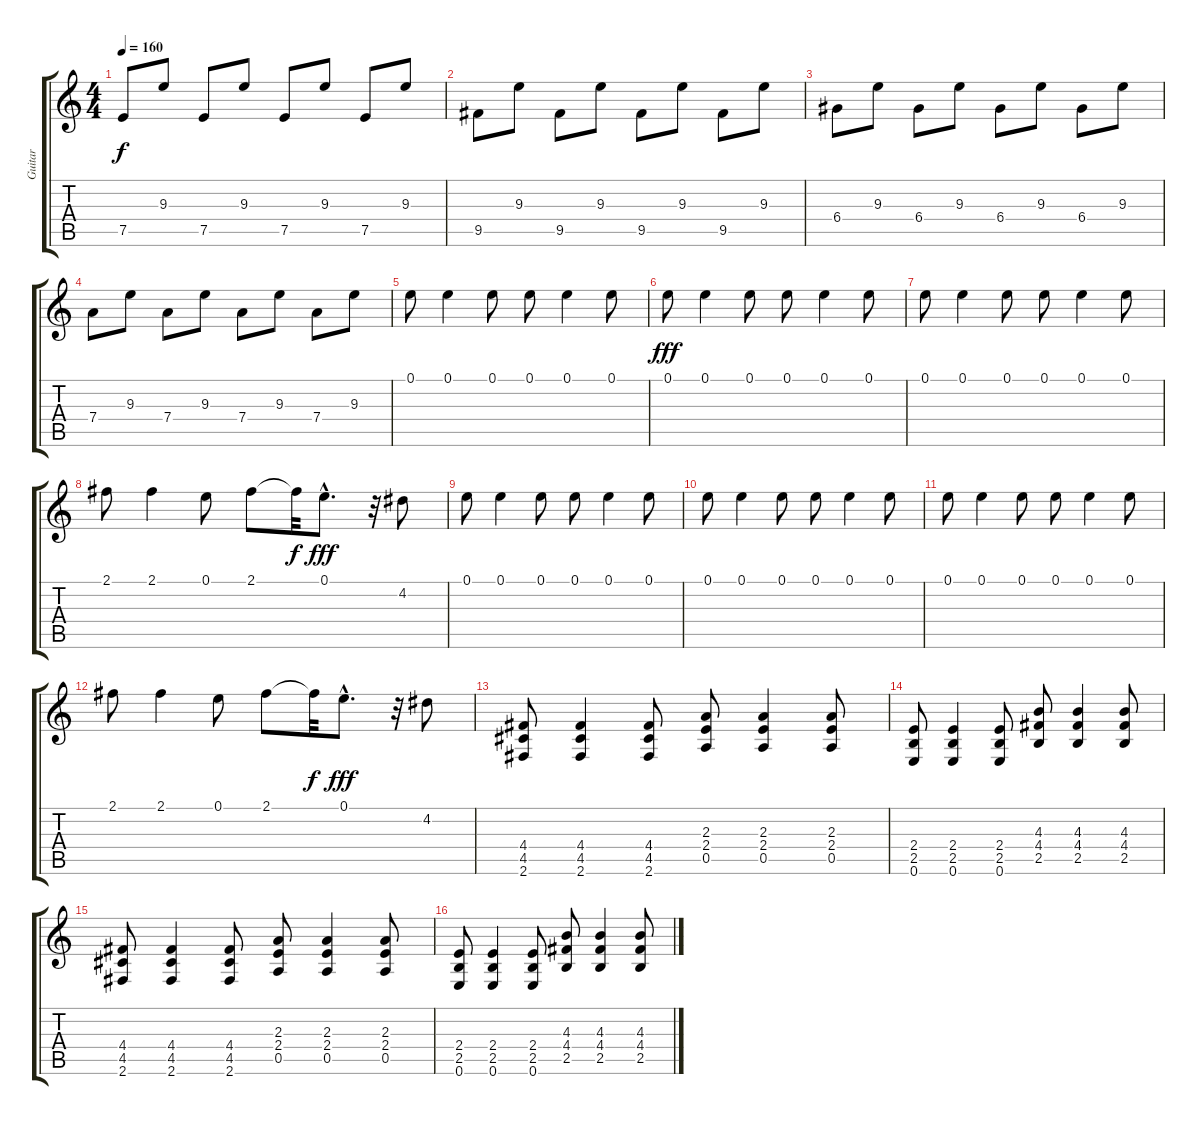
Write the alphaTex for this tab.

\track ("Guitar" "Guitar") {instrument distortionguitar}
\staff {score tabs}
\tuning (E4 B3 G3 D3 A2 E2) {hide}
\ts (4 4)
\tempo 160
\clef g2
\ks c
7.5.8{dy f} 9.3.8 7.5.8 9.3.8 7.5.8 9.3.8 7.5.8 9.3.8 |
9.5.8 9.3.8 9.5.8 9.3.8 9.5.8 9.3.8 9.5.8 9.3.8 |
6.4.8 9.3.8 6.4.8 9.3.8 6.4.8 9.3.8 6.4.8 9.3.8 |
7.4.8 9.3.8 7.4.8 9.3.8 7.4.8 9.3.8 7.4.8 9.3.8 |
0.1.8 0.1.4 0.1.8 0.1.8 0.1.4 0.1.8 |
0.1.8{dy fff} 0.1.4 0.1.8 0.1.8 0.1.4 0.1.8 |
0.1.8 0.1.4 0.1.8 0.1.8 0.1.4 0.1.8 |
2.1.8 2.1.4 0.1.8 2.1.8 2.1{t}.32{dy f} 0.1{hac}.8{d dy fff} r.32 4.2.8 |
0.1.8 0.1.4 0.1.8 0.1.8 0.1.4 0.1.8 |
0.1.8 0.1.4 0.1.8 0.1.8 0.1.4 0.1.8 |
0.1.8 0.1.4 0.1.8 0.1.8 0.1.4 0.1.8 |
2.1.8 2.1.4 0.1.8 2.1.8 2.1{t}.32{dy f} 0.1{hac}.8{d dy fff} r.32 4.2.8 |
(4.4 4.5 2.6).8 (4.4 4.5 2.6).4 (4.4 4.5 2.6).8 (2.3 2.4 0.5).8 (2.3 2.4 0.5).4 (2.3 2.4 0.5).8 |
(2.4 2.5 0.6).8 (2.4 2.5 0.6).4 (2.4 2.5 0.6).8 (4.3 4.4 2.5).8 (4.3 4.4 2.5).4 (4.3 4.4 2.5).8 |
(4.4 4.5 2.6).8 (4.4 4.5 2.6).4 (4.4 4.5 2.6).8 (2.3 2.4 0.5).8 (2.3 2.4 0.5).4 (2.3 2.4 0.5).8 |
(2.4 2.5 0.6).8 (2.4 2.5 0.6).4 (2.4 2.5 0.6).8 (4.3 4.4 2.5).8 (4.3 4.4 2.5).4 (4.3 4.4 2.5).8
